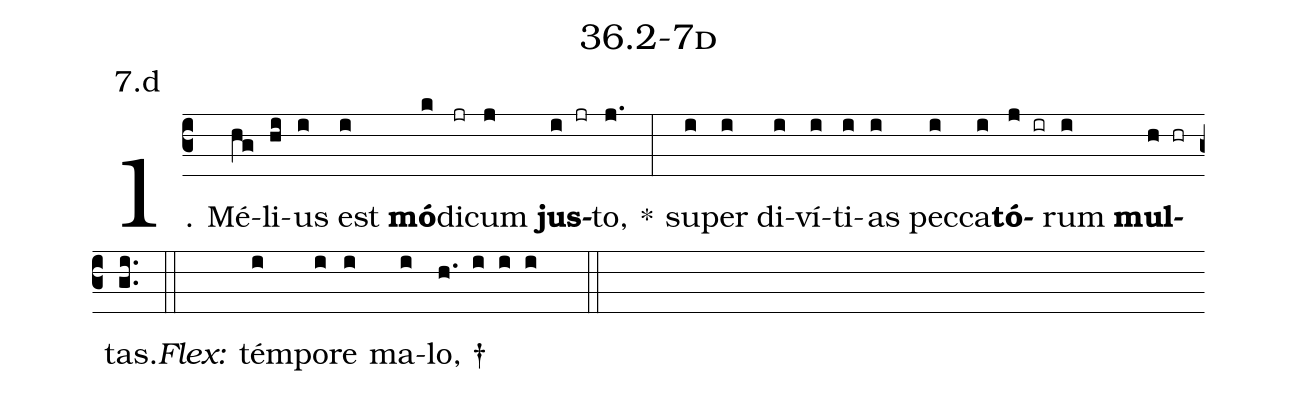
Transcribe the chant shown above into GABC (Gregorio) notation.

name: 36.2-7d;
annotation: 7.d;
%%
(c3)1. Mé(hg)li(hi)us(i) est(i) <b>mó</b>(k)di(jr)cum(j) <b>jus</b>(i jr)to,(j.) *(:) su(i)per(i) di(i)ví(i)ti(i)as(i) pec(i)ca(i)<b>tó</b>(j ir)rum(i) <b>mul</b>(h hr)tas.(gi..) (::)
<i>Flex:</i>()  tém(i)po(i)re(i) ma(i)lo, †(h. i i i  ::)

%E(i) u(i) o(j) u(i) a(h) e.(gi..) (::)
